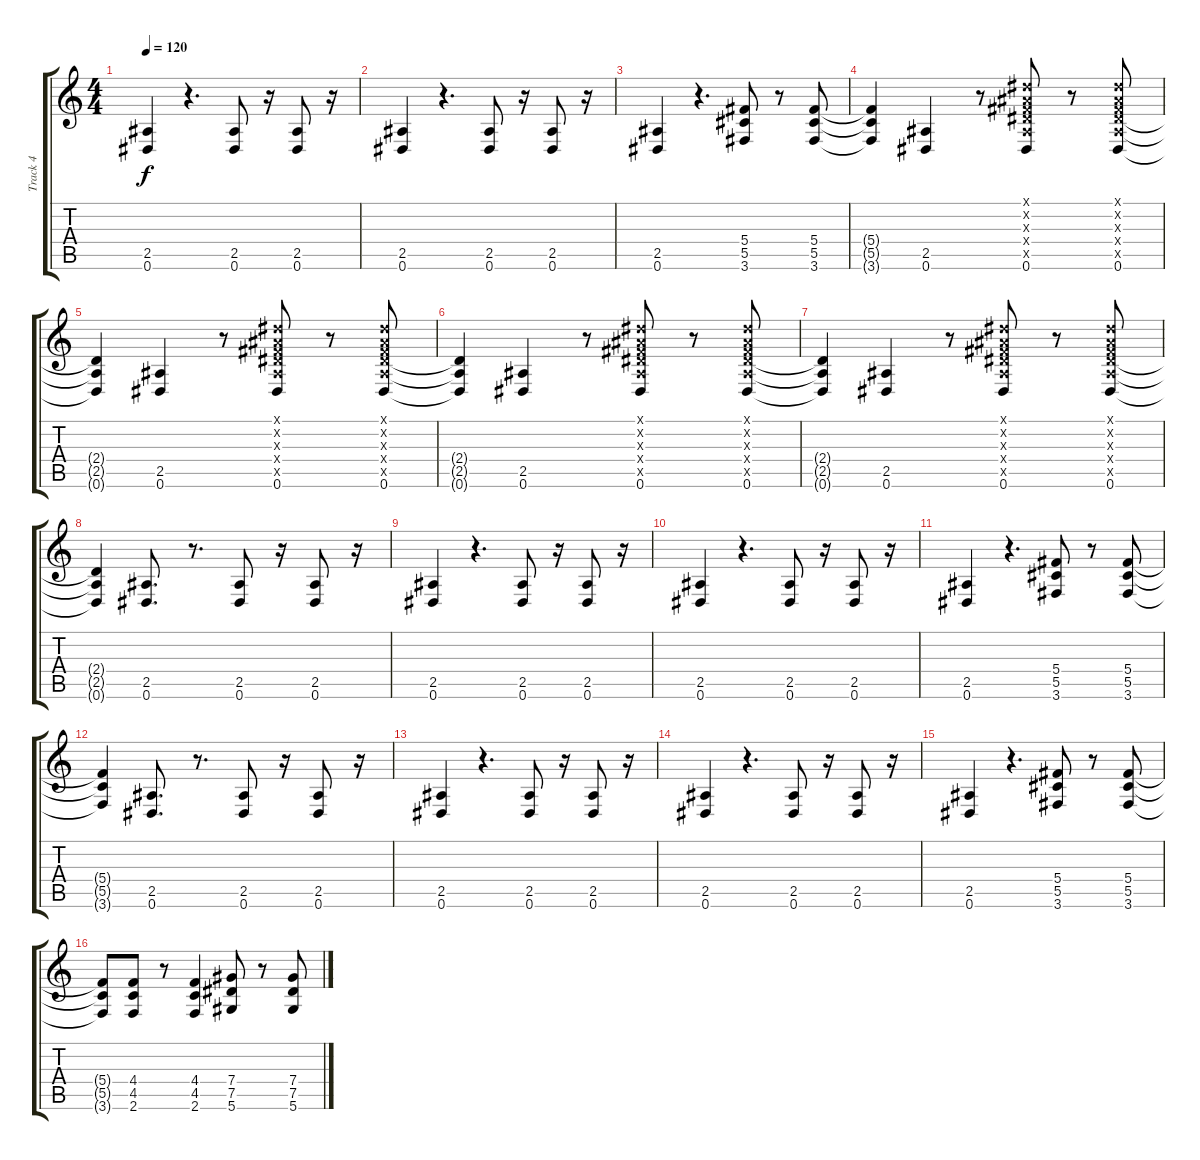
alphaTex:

\track ("Track 4" "Track 4") {instrument electricguitarclean}
\staff {score tabs}
\tuning (Eb4 Bb3 Gb3 Db3 Ab2 Eb2) {hide}
\ts (4 4)
\tempo 120
\clef g2
\ks c
(2.5 0.6).4{dy f} r.4{d} (2.5 0.6).8 r.16 (2.5 0.6).8 r.16 |
(2.5 0.6).4 r.4{d} (2.5 0.6).8 r.16 (2.5 0.6).8 r.16 |
(2.5 0.6).4 r.4{d} (5.4 5.5 3.6).8 r.8 (5.4 5.5 3.6).8 |
(5.4{t} 5.5{t} 3.6{t}).4 (2.5 0.6).4 r.8 (0.1{x} 0.2{x} 0.3{x} 2.4{x} 2.5{x} 0.6).8 r.8 (0.1{x} 0.2{x} 0.3{x} 2.4{x} 2.5{x} 0.6).8 |
(2.4{t} 2.5{t} 0.6{t}).4 (2.5 0.6).4 r.8 (0.1{x} 0.2{x} 0.3{x} 2.4{x} 2.5{x} 0.6).8 r.8 (0.1{x} 0.2{x} 0.3{x} 2.4{x} 2.5{x} 0.6).8 |
(2.4{t} 2.5{t} 0.6{t}).4 (2.5 0.6).4 r.8 (0.1{x} 0.2{x} 0.3{x} 2.4{x} 2.5{x} 0.6).8 r.8 (0.1{x} 0.2{x} 0.3{x} 2.4{x} 2.5{x} 0.6).8 |
(2.4{t} 2.5{t} 0.6{t}).4 (2.5 0.6).4 r.8 (0.1{x} 0.2{x} 0.3{x} 2.4{x} 2.5{x} 0.6).8 r.8 (0.1{x} 0.2{x} 0.3{x} 2.4{x} 2.5{x} 0.6).8 |
(2.4{t} 2.5{t} 0.6{t}).4 (2.5 0.6).8{d} r.8{d} (2.5 0.6).8 r.16 (2.5 0.6).8 r.16 |
(2.5 0.6).4 r.4{d} (2.5 0.6).8 r.16 (2.5 0.6).8 r.16 |
(2.5 0.6).4 r.4{d} (2.5 0.6).8 r.16 (2.5 0.6).8 r.16 |
(2.5 0.6).4 r.4{d} (5.4 5.5 3.6).8 r.8 (5.4 5.5 3.6).8 |
(5.4{t} 5.5{t} 3.6{t}).4 (2.5 0.6).8{d} r.8{d} (2.5 0.6).8 r.16 (2.5 0.6).8 r.16 |
(2.5 0.6).4 r.4{d} (2.5 0.6).8 r.16 (2.5 0.6).8 r.16 |
(2.5 0.6).4 r.4{d} (2.5 0.6).8 r.16 (2.5 0.6).8 r.16 |
(2.5 0.6).4 r.4{d} (5.4 5.5 3.6).8 r.8 (5.4 5.5 3.6).8 |
(5.4{t} 5.5{t} 3.6{t}).8 (4.4 4.5 2.6).8 r.8 (4.4 4.5 2.6).4 (7.4 7.5 5.6).8 r.8 (7.4 7.5 5.6).8
